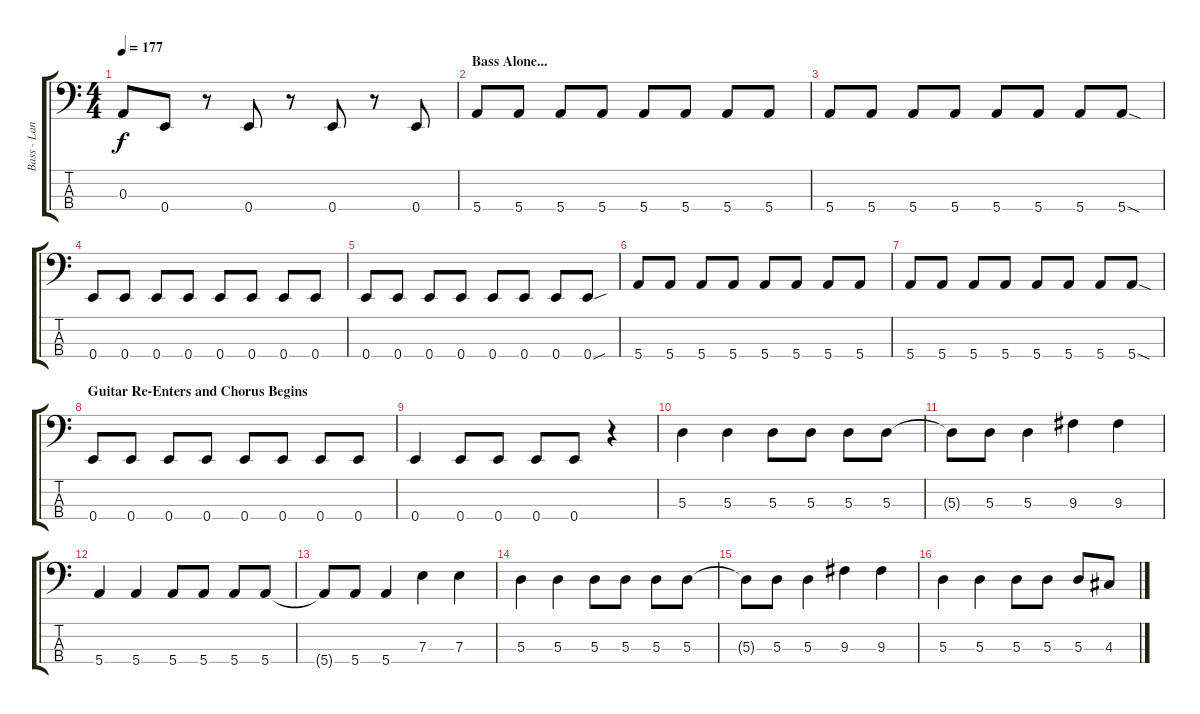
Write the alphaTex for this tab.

\track ("Bass - Lani Perkis" "Bass - Lan") {instrument electricbasspick}
\staff {score tabs}
\tuning (G2 D2 A1 E1) {hide}
\ts (4 4)
\tempo 177
\clef f4
\ks c
0.3.8{dy f} 0.4.8 r.8 0.4.8 r.8 0.4.8 r.8 0.4.8 |
\section ("" "Bass Alone...")
5.4.8 5.4.8 5.4.8 5.4.8 5.4.8 5.4.8 5.4.8 5.4.8 |
5.4.8 5.4.8 5.4.8 5.4.8 5.4.8 5.4.8 5.4.8 5.4{sod}.8 |
0.4.8 0.4.8 0.4.8 0.4.8 0.4.8 0.4.8 0.4.8 0.4.8 |
0.4.8 0.4.8 0.4.8 0.4.8 0.4.8 0.4.8 0.4.8 0.4{sou}.8 |
5.4.8 5.4.8 5.4.8 5.4.8 5.4.8 5.4.8 5.4.8 5.4.8 |
5.4.8 5.4.8 5.4.8 5.4.8 5.4.8 5.4.8 5.4.8 5.4{sod}.8 |
\section ("" "Guitar Re-Enters and Chorus Begins")
0.4.8 0.4.8 0.4.8 0.4.8 0.4.8 0.4.8 0.4.8 0.4.8 |
0.4.4 0.4.8 0.4.8 0.4.8 0.4.8 r.4 |
5.3.4 5.3.4 5.3.8 5.3.8 5.3.8 5.3.8 |
5.3{t}.8 5.3.8 5.3.4 9.3.4 9.3.4 |
5.4.4 5.4.4 5.4.8 5.4.8 5.4.8 5.4.8 |
5.4{t}.8 5.4.8 5.4.4 7.3.4 7.3.4 |
5.3.4 5.3.4 5.3.8 5.3.8 5.3.8 5.3.8 |
5.3{t}.8 5.3.8 5.3.4 9.3.4 9.3.4 |
5.3.4 5.3.4 5.3.8 5.3.8 5.3.8 4.3.8
